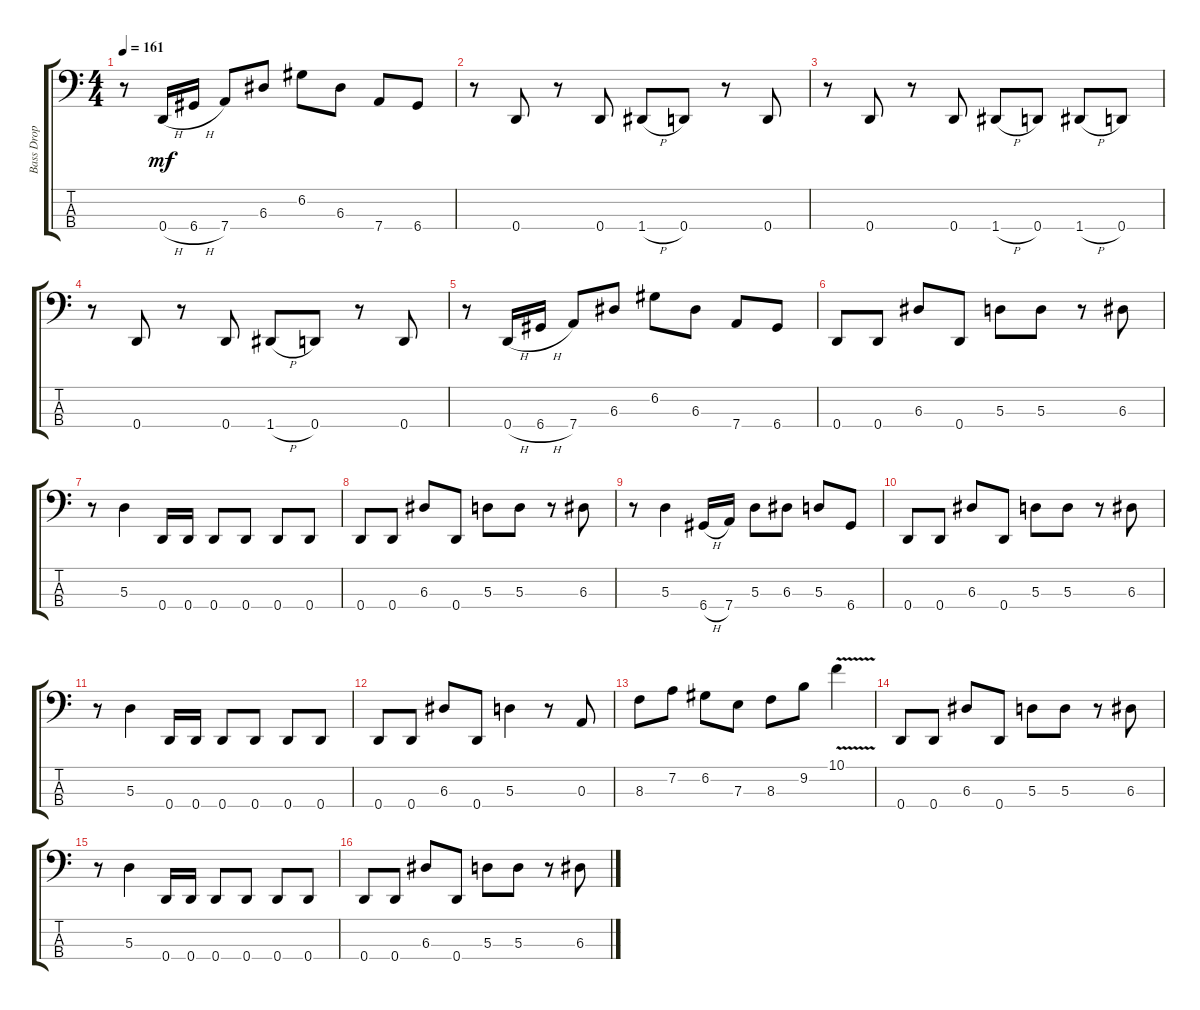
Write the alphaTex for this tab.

\track ("Bass Drop D" "Bass Drop ") {instrument electricbassfinger}
\staff {score tabs}
\tuning (G2 D2 A1 D1) {hide}
\ts (4 4)
\tempo 161
\clef f4
\ks c
r.8{dy mf} 0.4{h}.16 6.4{h}.16 7.4.8 6.3.8 6.2.8 6.3.8 7.4.8 6.4.8 |
r.8 0.4.8 r.8 0.4.8 1.4{h}.8 0.4.8 r.8 0.4.8 |
r.8 0.4.8 r.8 0.4.8 1.4{h}.8 0.4.8 1.4{h}.8 0.4.8 |
r.8 0.4.8 r.8 0.4.8 1.4{h}.8 0.4.8 r.8 0.4.8 |
r.8 0.4{h}.16 6.4{h}.16 7.4.8 6.3.8 6.2.8 6.3.8 7.4.8 6.4.8 |
0.4.8 0.4.8 6.3.8 0.4.8 5.3.8 5.3.8 r.8 6.3.8 |
r.8 5.3.4 0.4.16 0.4.16 0.4.8 0.4.8 0.4.8 0.4.8 |
0.4.8 0.4.8 6.3.8 0.4.8 5.3.8 5.3.8 r.8 6.3.8 |
r.8 5.3.4 6.4{h}.16 7.4.16 5.3.8 6.3.8 5.3.8 6.4.8 |
0.4.8 0.4.8 6.3.8 0.4.8 5.3.8 5.3.8 r.8 6.3.8 |
r.8 5.3.4 0.4.16 0.4.16 0.4.8 0.4.8 0.4.8 0.4.8 |
0.4.8 0.4.8 6.3.8 0.4.8 5.3.4 r.8 0.3.8 |
8.3.8 7.2.8 6.2.8 7.3.8 8.3.8 9.2.8 10.1{v}.4 |
0.4.8 0.4.8 6.3.8 0.4.8 5.3.8 5.3.8 r.8 6.3.8 |
r.8 5.3.4 0.4.16 0.4.16 0.4.8 0.4.8 0.4.8 0.4.8 |
0.4.8 0.4.8 6.3.8 0.4.8 5.3.8 5.3.8 r.8 6.3.8
